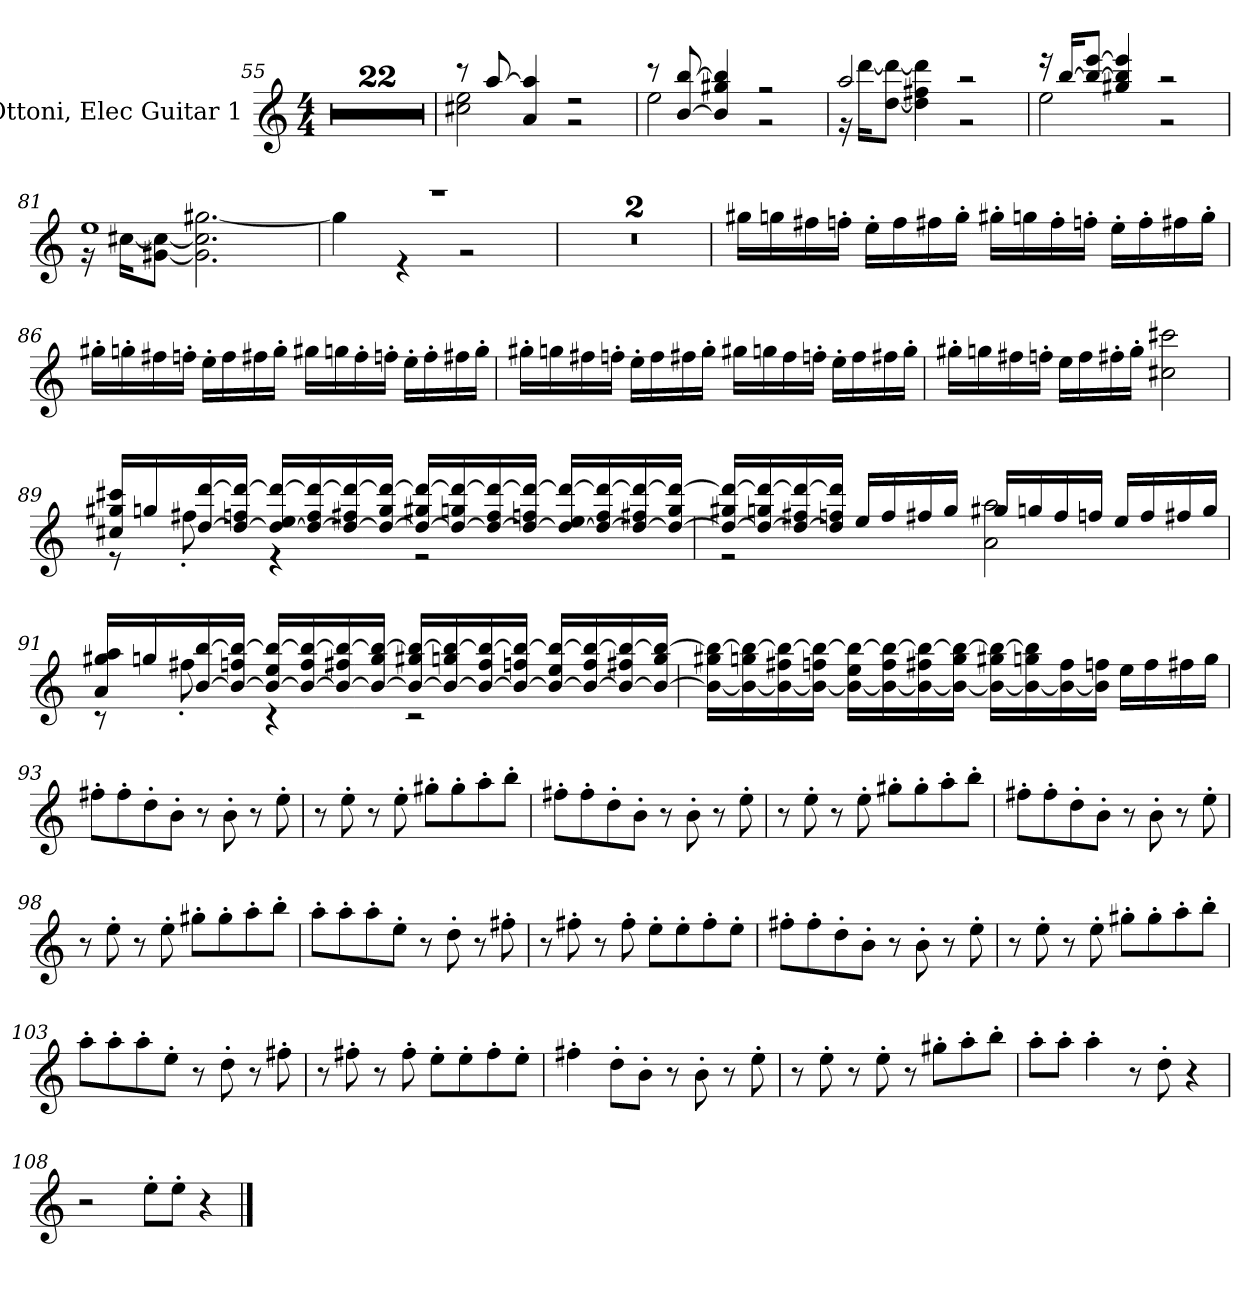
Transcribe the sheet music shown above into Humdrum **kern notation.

**kern
*part1
*staff1
*I"Ottoni, Elec Guitar 1
*I'Ott.
*clefG2
*k[]
*M4/4
=55
1r
=56
1r
=57
1r
=58
1r
=59
1r
=60
1r
=61
1r
=62
1r
=63
1r
=64
1r
=65
1r
=66
1r
=67
1r
=68
1r
=69
1r
=70
1r
=71
1r
!!LO:LB:g=z
=72
1r
=73
1r
=74
1r
=75
1r
=76
1r
=77
*^
8r	2cc#X\ 2ee\
[8aa/	.
4a/ 4aa/]	.
2r	2r
=78	=78
8r	2ee\
[8b/ [8bb/	.
4b/] 4gg#X/ 4bb/]	.
2r	2r
=79	=79
2aa/	16r
.	[16ddd\KL
.	[8dd\ 8ddd\_J
.	4dd\] 4ff#X\ 4ddd\]
2r	2r
=80	=80
16r	2ee\
[16bb/KL	.
8bb/_ [8eee/J	.
4gg#X/ 4bb/] 4eee/]	.
2r	2r
=81	=81
1ee	16r
.	[16cc#X\KL
.	[8g#X\ 8cc#\_J
.	2.g#\] 2.cc#\] [2.gg#X\
!!LO:LB:g=z	!!
=82	=82
1r	4gg#\]
.	4r
.	2r
*v	*v
=83
1r
=84
1r
=85
16gg#X\LL
16ggn\
16ff#X\
16ffn'\JJ
16ee'\LL
16ff\
16ff#X\
16gg'\JJ
16gg#X'\LL
16ggn\
16ff#'\
16ffn'\JJ
16ee'\LL
16ff'\
16ff#X\
16gg'\JJ
!!LO:LB:g=z
=86
16gg#X'\LL
16ggn'\
16ff#X\
16ffn'\JJ
16ee'\LL
16ff\
16ff#X\
16gg'\JJ
16gg#X\LL
16ggn\
16ff#'\
16ffn'\JJ
16ee'\LL
16ff'\
16ff#X\
16gg'\JJ
=87
16gg#X'\LL
16ggn\
16ff#X\
16ffn'\JJ
16ee'\LL
16ff\
16ff#X\
16gg'\JJ
16gg#X\LL
16ggn\
16ff#\
16ffn'\JJ
16ee'\LL
16ff\
16ff#X\
16gg'\JJ
!!LO:LB:g=z
=88
16gg#X'\LL
16ggn\
16ff#X\
16ffn'\JJ
16ee\LL
16ff\
16ff#X'\
16gg'\JJ
2cc#X\ 2ccc#X\
=89
*^
16cc#X/ 16gg#X/ 16ccc#X/LL	8r
16ggn/	.
[16dd/ [16ddd/	8ff#X'\
16dd/_ 16ffn/ 16ddd/_JJ	.
16dd/_ 16ee/ 16ddd/_LL	4r
16dd/_ 16ff/ 16ddd/_	.
16dd/_ 16ff#X/ 16ddd/_	.
16dd/_ 16gg/ 16ddd/_JJ	.
16dd/_ 16gg#X/ 16ddd/_LL	2r
16dd/_ 16ggn/ 16ddd/_	.
16dd/_ 16ff#/ 16ddd/_	.
16dd/_ 16ffn/ 16ddd/_JJ	.
16dd/_ 16ee/ 16ddd/_LL	.
16dd/_ 16ff/ 16ddd/_	.
16dd/_ 16ff#X/ 16ddd/_	.
16dd/_ 16gg/ 16ddd/_JJ	.
!!LO:LB:g=z	!!
=90	=90
16dd/_ 16gg#X/ 16ddd/_LL	2r
16dd/_ 16ggn/ 16ddd/_	.
16dd/_ 16ff#X/ 16ddd/_	.
16dd/] 16ffn/ 16ddd/]JJ	.
16ee/LL	.
16ff/	.
16ff#X/	.
16gg/JJ	.
16gg#X/LL	2a\ 2aa\
16ggn/	.
16ff#/	.
16ffn/JJ	.
16ee/LL	.
16ff/	.
16ff#X/	.
16gg/JJ	.
!!LO:PB:g=z	!!
=91	=91
16a/ 16gg#X/ 16aa/LL	8r
16ggn/	.
[16b/ [16bb/	8ff#X'\
16b/_ 16ffn/ 16bb/_JJ	.
16b/_ 16ee/ 16bb/_LL	4r
16b/_ 16ff/ 16bb/_	.
16b/_ 16ff#X/ 16bb/_	.
16b/_ 16gg/ 16bb/_JJ	.
16b/_ 16gg#X/ 16bb/_LL	2r
16b/_ 16ggn/ 16bb/_	.
16b/_ 16ff#/ 16bb/_	.
16b/_ 16ffn/ 16bb/_JJ	.
16b/_ 16ee/ 16bb/_LL	.
16b/_ 16ff/ 16bb/_	.
16b/_ 16ff#X/ 16bb/_	.
16b/_ 16gg/ 16bb/_JJ	.
*v	*v
!!LO:LB:g=z
=92
16b\_ 16gg#X\ 16bb\_LL
16b\_ 16ggn\ 16bb\_
16b\_ 16ff#X\ 16bb\_
16b\_ 16ffn\ 16bb\_JJ
16b\_ 16ee\ 16bb\_LL
16b\_ 16ff\ 16bb\_
16b\_ 16ff#X\ 16bb\_
16b\_ 16gg\ 16bb\_JJ
16b\_ 16gg#X\ 16bb\_LL
16b\_ 16ggn\ 16bb\]
16b\_ 16ff#\
16b\] 16ffn\JJ
16ee\LL
16ff\
16ff#X\
16gg\JJ
=93
8ff#X'\L
8ff#'\
8dd'\
8b'\J
8r
8b'\
8r
8ee'\
=94
8r
8ee'\
8r
8ee'\
8gg#X'\L
8gg#'\
8aa'\
8bb'\J
!!LO:LB:g=z
=95
8ff#X'\L
8ff#'\
8dd'\
8b'\J
8r
8b'\
8r
8ee'\
=96
8r
8ee'\
8r
8ee'\
8gg#X'\L
8gg#'\
8aa'\
8bb'\J
=97
8ff#X'\L
8ff#'\
8dd'\
8b'\J
8r
8b'\
8r
8ee'\
=98
8r
8ee'\
8r
8ee'\
8gg#X'\L
8gg#'\
8aa'\
8bb'\J
=99
8aa'\L
8aa'\
8aa'\
8ee'\J
8r
8dd'\
8r
8ff#X'\
!!LO:LB:g=z
=100
8r
8ff#X'\
8r
8ff#'\
8ee'\L
8ee'\
8ff#'\
8ee'\J
=101
8ff#X'\L
8ff#'\
8dd'\
8b'\J
8r
8b'\
8r
8ee'\
=102
8r
8ee'\
8r
8ee'\
8gg#X'\L
8gg#'\
8aa'\
8bb'\J
=103
8aa'\L
8aa'\
8aa'\
8ee'\J
8r
8dd'\
8r
8ff#X'\
=104
8r
8ff#X'\
8r
8ff#'\
8ee'\L
8ee'\
8ff#'\
8ee'\J
!!LO:LB:g=z
=105
4ff#X'\
8dd'\L
8b'\J
8r
8b'\
8r
8ee'\
=106
8r
8ee'\
8r
8ee'\
8r
8gg#X'\L
8aa'\
8bb'\J
=107
8aa'\L
8aa'\J
4aa'\
8r
8dd'\
4r
=108
2r
8ee'\L
8ee'\J
4r
==
*-
